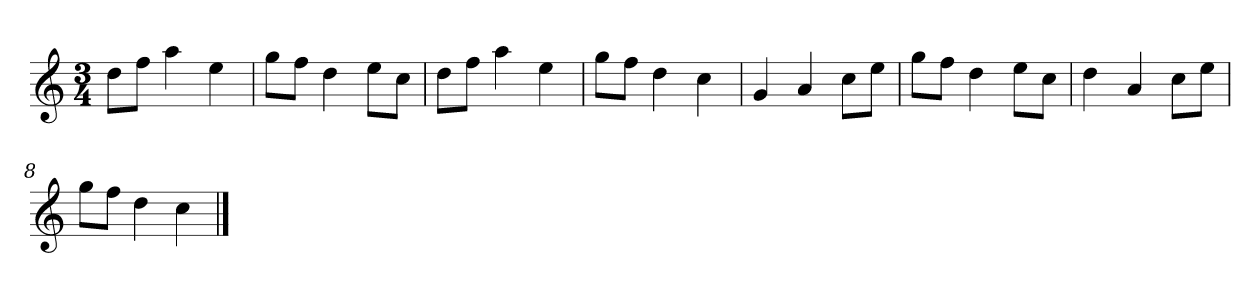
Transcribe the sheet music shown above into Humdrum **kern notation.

**kern
*part1
*staff1
*clefG2
*k[]
*C:
*M3/4
=
8dd\L
8ff\J
4aa
4ee
=2
8gg\L
8ff\J
4dd
8ee\L
8cc\J
=3
8dd\L
8ff\J
4aa
4ee
=4
8gg\L
8ff\J
4dd
4cc
=5y
4g
4a
8cc\L
8ee\J
=6
8gg\L
8ff\J
4dd
8ee\L
8cc\J
=7
4dd
4a
8cc\L
8ee\J
=8
8gg\L
8ff\J
4dd
4cc
==
*-
